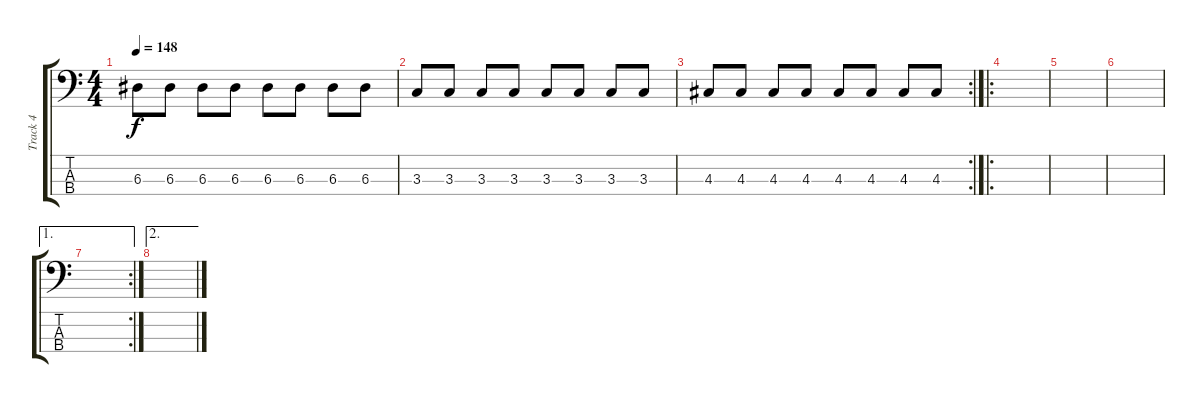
\track ("Track 4" "Track 4") {instrument electricbassfinger}
\staff {score tabs}
\tuning (G2 D2 A1 E1) {hide}
\ts (4 4)
\tempo 148
\clef f4
\ks c
6.3.8{dy f} 6.3.8 6.3.8 6.3.8 6.3.8 6.3.8 6.3.8 6.3.8 |
3.3.8 3.3.8 3.3.8 3.3.8 3.3.8 3.3.8 3.3.8 3.3.8 |
\rc 2
4.3.8 4.3.8 4.3.8 4.3.8 4.3.8 4.3.8 4.3.8 4.3.8 |
\ro
|
|
|
\ae 1
\rc 2
|
\ae 2
